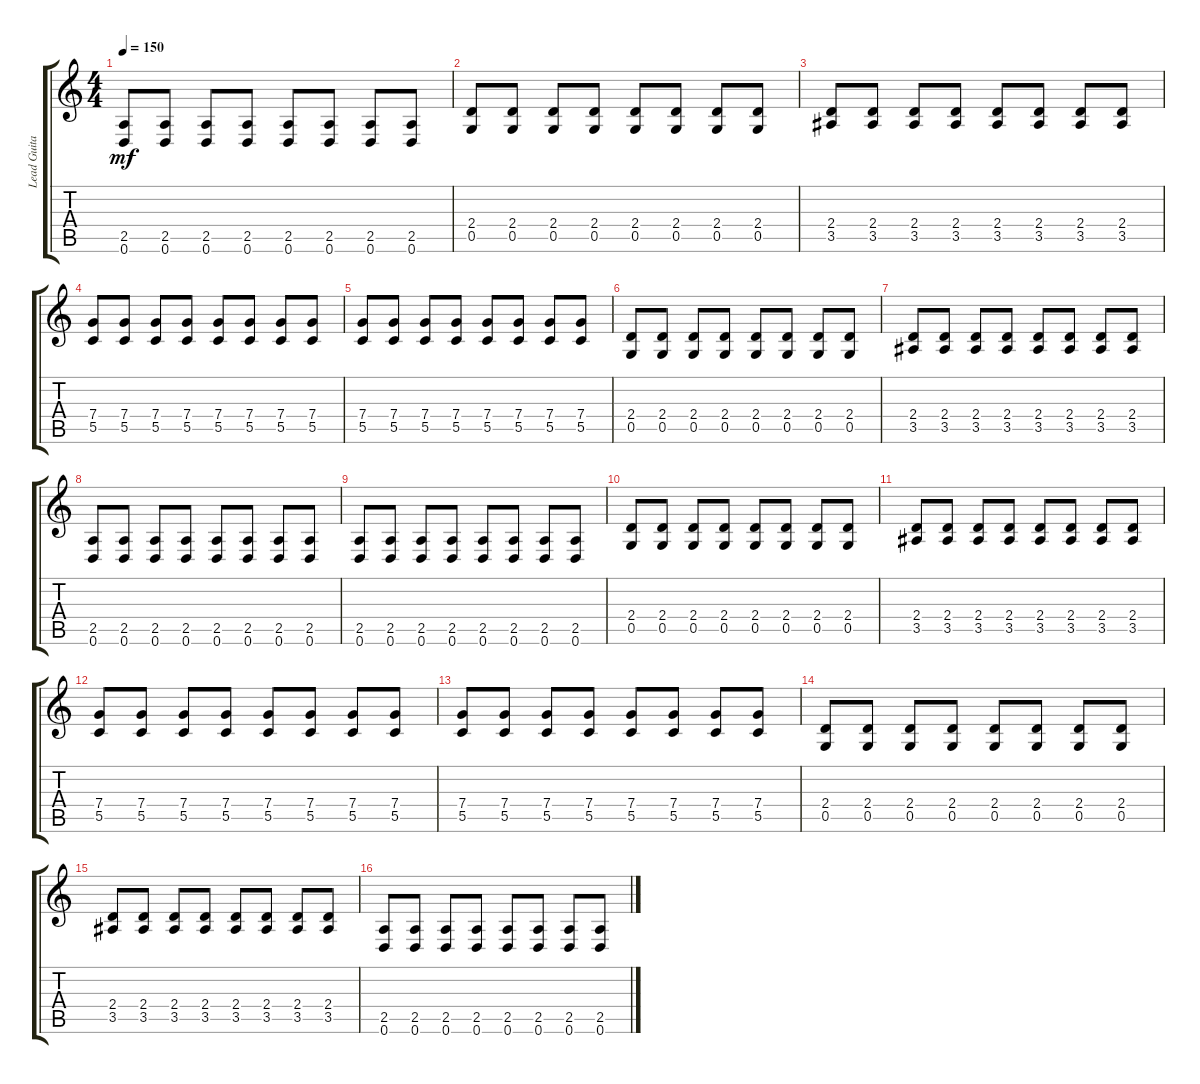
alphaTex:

\track ("Lead Guitar" "Lead Guita") {instrument distortionguitar}
\staff {score tabs}
\tuning (D4 A3 F3 C3 G2 D2) {hide}
\ts (4 4)
\tempo 150
\clef g2
\ks c
(2.5 0.6).8{dy mf} (2.5 0.6).8 (2.5 0.6).8 (2.5 0.6).8 (2.5 0.6).8 (2.5 0.6).8 (2.5 0.6).8 (2.5 0.6).8 |
(2.4 0.5).8 (2.4 0.5).8 (2.4 0.5).8 (2.4 0.5).8 (2.4 0.5).8 (2.4 0.5).8 (2.4 0.5).8 (2.4 0.5).8 |
(2.4 3.5).8 (2.4 3.5).8 (2.4 3.5).8 (2.4 3.5).8 (2.4 3.5).8 (2.4 3.5).8 (2.4 3.5).8 (2.4 3.5).8 |
(7.4 5.5).8 (7.4 5.5).8 (7.4 5.5).8 (7.4 5.5).8 (7.4 5.5).8 (7.4 5.5).8 (7.4 5.5).8 (7.4 5.5).8 |
(7.4 5.5).8 (7.4 5.5).8 (7.4 5.5).8 (7.4 5.5).8 (7.4 5.5).8 (7.4 5.5).8 (7.4 5.5).8 (7.4 5.5).8 |
(2.4 0.5).8 (2.4 0.5).8 (2.4 0.5).8 (2.4 0.5).8 (2.4 0.5).8 (2.4 0.5).8 (2.4 0.5).8 (2.4 0.5).8 |
(2.4 3.5).8 (2.4 3.5).8 (2.4 3.5).8 (2.4 3.5).8 (2.4 3.5).8 (2.4 3.5).8 (2.4 3.5).8 (2.4 3.5).8 |
(2.5 0.6).8 (2.5 0.6).8 (2.5 0.6).8 (2.5 0.6).8 (2.5 0.6).8 (2.5 0.6).8 (2.5 0.6).8 (2.5 0.6).8 |
(2.5 0.6).8 (2.5 0.6).8 (2.5 0.6).8 (2.5 0.6).8 (2.5 0.6).8 (2.5 0.6).8 (2.5 0.6).8 (2.5 0.6).8 |
(2.4 0.5).8 (2.4 0.5).8 (2.4 0.5).8 (2.4 0.5).8 (2.4 0.5).8 (2.4 0.5).8 (2.4 0.5).8 (2.4 0.5).8 |
(2.4 3.5).8 (2.4 3.5).8 (2.4 3.5).8 (2.4 3.5).8 (2.4 3.5).8 (2.4 3.5).8 (2.4 3.5).8 (2.4 3.5).8 |
(7.4 5.5).8 (7.4 5.5).8 (7.4 5.5).8 (7.4 5.5).8 (7.4 5.5).8 (7.4 5.5).8 (7.4 5.5).8 (7.4 5.5).8 |
(7.4 5.5).8 (7.4 5.5).8 (7.4 5.5).8 (7.4 5.5).8 (7.4 5.5).8 (7.4 5.5).8 (7.4 5.5).8 (7.4 5.5).8 |
(2.4 0.5).8 (2.4 0.5).8 (2.4 0.5).8 (2.4 0.5).8 (2.4 0.5).8 (2.4 0.5).8 (2.4 0.5).8 (2.4 0.5).8 |
(2.4 3.5).8 (2.4 3.5).8 (2.4 3.5).8 (2.4 3.5).8 (2.4 3.5).8 (2.4 3.5).8 (2.4 3.5).8 (2.4 3.5).8 |
(2.5 0.6).8 (2.5 0.6).8 (2.5 0.6).8 (2.5 0.6).8 (2.5 0.6).8 (2.5 0.6).8 (2.5 0.6).8 (2.5 0.6).8
